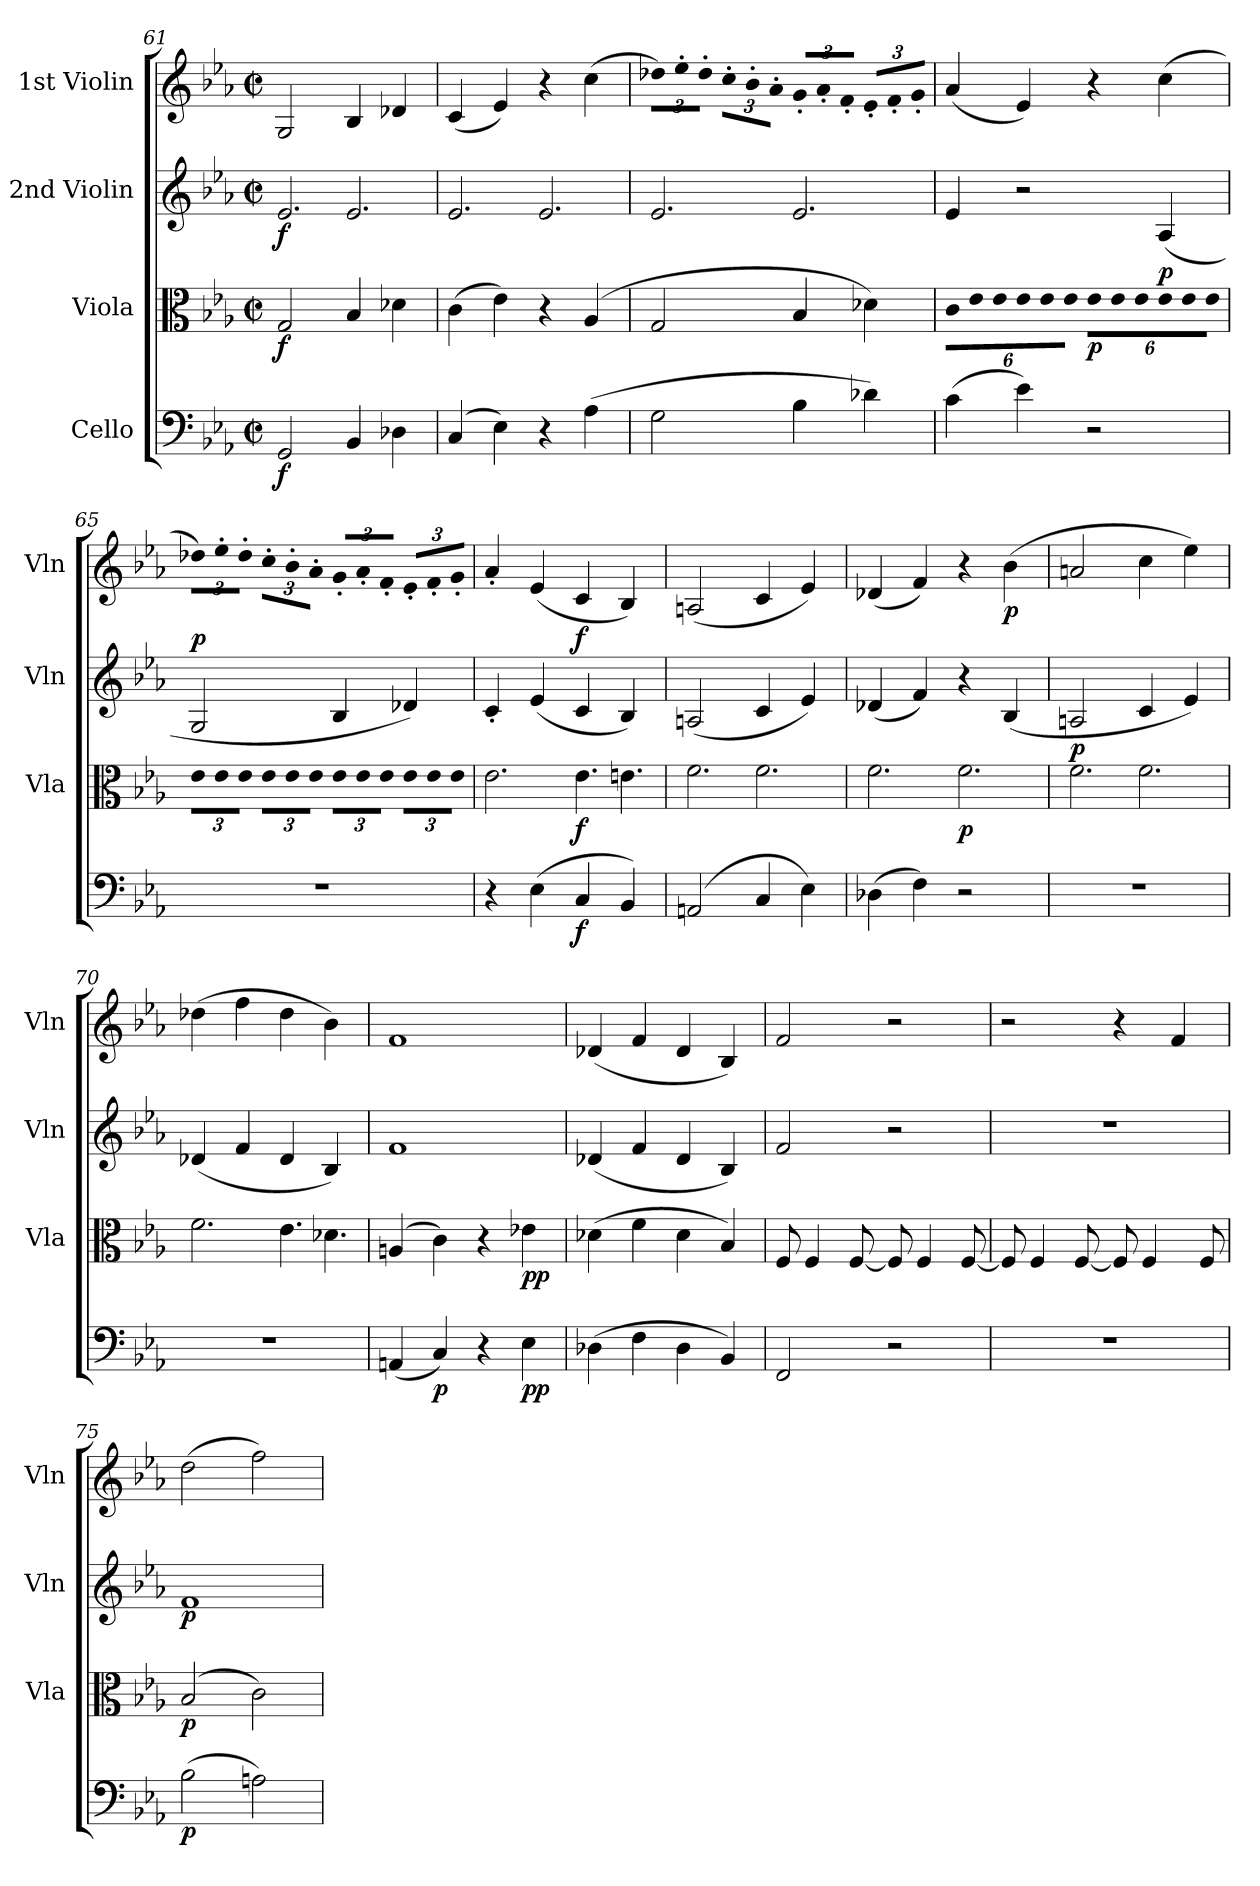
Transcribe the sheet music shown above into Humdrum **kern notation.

**kern	**dynam	**kern	**dynam	**kern	**dynam	**kern	**dynam
*part4	*part4	*part3	*part3	*part2	*part2	*part1	*part1
*staff4	*staff4	*staff3	*staff3	*staff2	*staff2	*staff1	*staff1
*I"Cello	*	*I"Viola	*	*I"2nd Violin	*	*I"1st Violin	*
*	*	*I'Vla	*	*I'Vln	*	*I'Vln	*
*clefF4	*	*clefC3	*	*clefG2	*	*clefG2	*
*k[b-e-a-]	*	*k[b-e-a-]	*	*k[b-e-a-]	*	*k[b-e-a-]	*
*E-:	*	*E-:	*	*E-:	*	*E-:	*
*M2/2	*	*M2/2	*	*M2/2	*	*M2/2	*
*met(c|)	*	*met(c|)	*	*met(c|)	*	*met(c|)	*
=61	=61	=61	=61	=61	=61	=61	=61
!	!LO:DY:b	!	!LO:DY:b	!LO:N:vis=2.	!LO:DY:b	!	!
2GG/	f	2G/	f	2e-/	f	2G/	.
!	!	!	!	!LO:N:vis=2.	!	!	!
4BB-/	.	4B-/	.	2e-/	.	4B-/	.
4D-X\	.	4d-X\	.	.	.	4d-X/	.
=62	=62	=62	=62	=62	=62	=62	=62
!	!	!	!	!LO:N:vis=2.	!	!	!
(4C/	.	(4c\	.	2e-/	.	(4c/	.
4E-\)	.	4e-\)	.	.	.	4e-/)	.
!	!	!	!	!LO:N:vis=2.	!	!	!
4r	.	4r	.	2e-/	.	4r	.
(4A-\	.	(4A-/	.	.	.	(4cc\	.
=63	=63	=63	=63	=63	=63	=63	=63
!	!	!	!	!LO:N:vis=2.	!	!LO:N:vis=8	!
2G\	.	2G/	.	2e-/	.	12dd-X\L)	.
!	!	!	!	!	!	!LO:N:vis=8	!
.	.	.	.	.	.	12ee-'\	.
!	!	!	!	!	!	!LO:N:vis=8	!
.	.	.	.	.	.	12dd-'\J	.
!	!	!	!	!	!	!LO:N:vis=8	!
.	.	.	.	.	.	12cc'\L	.
!	!	!	!	!	!	!LO:N:vis=8	!
.	.	.	.	.	.	12b-'\	.
!	!	!	!	!	!	!LO:N:vis=8	!
.	.	.	.	.	.	12a-'\J	.
!	!	!	!	!LO:N:vis=2.	!	!LO:N:vis=8	!
4B-\	.	4B-/	.	2e-/	.	12g'/L	.
!	!	!	!	!	!	!LO:N:vis=8	!
.	.	.	.	.	.	12a-'/	.
!	!	!	!	!	!	!LO:N:vis=8	!
.	.	.	.	.	.	12f'/J	.
!	!	!	!	!	!	!LO:N:vis=8	!
4d-X\)	.	4d-X\)	.	.	.	12e-'/L	.
!	!	!	!	!	!	!LO:N:vis=8	!
.	.	.	.	.	.	12f'/	.
!	!	!	!	!	!	!LO:N:vis=8	!
.	.	.	.	.	.	12g'/J	.
=64	=64	=64	=64	=64	=64	=64	=64
!	!	!LO:N:vis=8	!	!	!	!	!
(4c\	.	12c\L	.	4e-/	.	(4a-/	.
!	!	!LO:N:vis=8	!	!	!	!	!
.	.	12e-\	.	.	.	.	.
!	!	!LO:N:vis=8	!	!	!	!	!
.	.	12e-\	.	.	.	.	.
!	!	!LO:N:vis=8	!	!	!	!	!
4e-\)	.	12e-\	.	2r	.	4e-/)	.
!	!	!LO:N:vis=8	!	!	!	!	!
.	.	12e-\	.	.	.	.	.
!	!	!LO:N:vis=8	!	!	!	!	!
.	.	12e-\J	.	.	.	.	.
!	!	!LO:N:vis=8	!LO:DY:b	!	!	!	!
2r	.	12e-\L	p	.	.	4r	.
!	!	!LO:N:vis=8	!	!	!	!	!
.	.	12e-\	.	.	.	.	.
!	!	!LO:N:vis=8	!	!	!	!	!
.	.	12e-\	.	.	.	.	.
!	!	!LO:N:vis=8	!LO:DY:a	!	!	!	!
.	.	12e-\	p	(4A-/	.	(4cc\	.
!	!	!LO:N:vis=8	!	!	!	!	!
.	.	12e-\	.	.	.	.	.
!	!	!LO:N:vis=8	!	!	!	!	!
.	.	12e-\J	.	.	.	.	.
=65	=65	=65	=65	=65	=65	=65	=65
!	!	!LO:N:vis=8	!	!	!LO:DY:a	!LO:N:vis=8	!
1r	.	12e-\L	.	2G/	p	12dd-X\L)	.
!	!	!LO:N:vis=8	!	!	!	!LO:N:vis=8	!
.	.	12e-\	.	.	.	12ee-'\	.
!	!	!LO:N:vis=8	!	!	!	!LO:N:vis=8	!
.	.	12e-\J	.	.	.	12dd-'\J	.
!	!	!LO:N:vis=8	!	!	!	!LO:N:vis=8	!
.	.	12e-\L	.	.	.	12cc'\L	.
!	!	!LO:N:vis=8	!	!	!	!LO:N:vis=8	!
.	.	12e-\	.	.	.	12b-'\	.
!	!	!LO:N:vis=8	!	!	!	!LO:N:vis=8	!
.	.	12e-\J	.	.	.	12a-'\J	.
!	!	!LO:N:vis=8	!	!	!	!LO:N:vis=8	!
.	.	12e-\L	.	4B-/	.	12g'/L	.
!	!	!LO:N:vis=8	!	!	!	!LO:N:vis=8	!
.	.	12e-\	.	.	.	12a-'/	.
!	!	!LO:N:vis=8	!	!	!	!LO:N:vis=8	!
.	.	12e-\J	.	.	.	12f'/J	.
!	!	!LO:N:vis=8	!	!	!	!LO:N:vis=8	!
.	.	12e-\L	.	4d-X/)	.	12e-'/L	.
!	!	!LO:N:vis=8	!	!	!	!LO:N:vis=8	!
.	.	12e-\	.	.	.	12f'/	.
!	!	!LO:N:vis=8	!	!	!	!LO:N:vis=8	!
.	.	12e-\J	.	.	.	12g'/J	.
!!LO:LB:g=z
=66	=66	=66	=66	=66	=66	=66	=66
!	!	!LO:N:vis=2.	!	!	!	!	!
4r	.	2e-\	.	4c'/	.	4a-'/	.
(4E-\	.	.	.	(4e-/	.	(4e-/	.
!	!LO:DY:b	!LO:N:vis=4.	!LO:DY:b	!	!LO:DY:a	!	!
4C/	f	4e-\	f	4c/	f	4c/	.
!	!	!LO:N:vis=4.	!	!	!	!	!
4BB-/)	.	4en\	.	4B-/)	.	4B-/)	.
=67	=67	=67	=67	=67	=67	=67	=67
!	!	!LO:N:vis=2.	!	!	!	!	!
(2AAn/	.	2f\	.	(2An/	.	(2An/	.
!	!	!LO:N:vis=2.	!	!	!	!	!
4C/	.	2f\	.	4c/	.	4c/	.
4E-\)	.	.	.	4e-/)	.	4e-/)	.
=68	=68	=68	=68	=68	=68	=68	=68
!	!	!LO:N:vis=2.	!	!	!	!	!
(4D-X\	.	2f\	.	(4d-X/	.	(4d-X/	.
4F\)	.	.	.	4f/)	.	4f/)	.
!	!	!LO:N:vis=2.	!LO:DY:b	!	!	!	!
2r	.	2f\	p	4r	.	4r	.
!	!	!	!	!	!	!	!LO:DY:b
.	.	.	.	(4B-/	.	(4b-\	p
=69	=69	=69	=69	=69	=69	=69	=69
!	!	!LO:N:vis=2.	!LO:DY:a	!	!	!	!
1r	.	2f\	p	2An/	.	2an/	.
!	!	!LO:N:vis=2.	!	!	!	!	!
.	.	2f\	.	4c/	.	4cc\	.
.	.	.	.	4e-/)	.	4ee-\)	.
=70	=70	=70	=70	=70	=70	=70	=70
!	!	!LO:N:vis=2.	!	!	!	!	!
1r	.	2f\	.	(4d-X/	.	(4dd-X\	.
.	.	.	.	4f/	.	4ff\	.
!	!	!LO:N:vis=4.	!	!	!	!	!
.	.	4e-\	.	4d-/	.	4dd-\	.
!	!	!LO:N:vis=4.	!	!	!	!	!
.	.	4d-X\	.	4B-/)	.	4b-\)	.
=71	=71	=71	=71	=71	=71	=71	=71
(4AAn/	.	(4An/	.	1f	.	1f	.
!	!LO:DY:b	!	!	!	!	!	!
4C/)	p	4c\)	.	.	.	.	.
4r	.	4r	.	.	.	.	.
!	!LO:DY:b	!	!LO:DY:b	!	!	!	!
4E-\	pp	4e-X\	pp	.	.	.	.
=72	=72	=72	=72	=72	=72	=72	=72
(4D-X\	.	(4d-X\	.	(4d-X/	.	(4d-X/	.
4F\	.	4f\	.	4f/	.	4f/	.
4D-\	.	4d-\	.	4d-/	.	4d-/	.
4BB-/)	.	4B-/)	.	4B-/)	.	4B-/)	.
=73	=73	=73	=73	=73	=73	=73	=73
2FF/	.	8F/	.	2f/	.	2f/	.
.	.	4F/	.	.	.	.	.
.	.	[8F/	.	.	.	.	.
2r	.	8F/]	.	2r	.	2r	.
.	.	4F/	.	.	.	.	.
.	.	[8F/	.	.	.	.	.
=74	=74	=74	=74	=74	=74	=74	=74
1r	.	8F/]	.	1r	.	2r	.
.	.	4F/	.	.	.	.	.
.	.	[8F/	.	.	.	.	.
.	.	8F/]	.	.	.	4r	.
.	.	4F/	.	.	.	.	.
.	.	.	.	.	.	4f/	.
.	.	8F/	.	.	.	.	.
=75	=75	=75	=75	=75	=75	=75	=75
!	!LO:DY:b	!	!LO:DY:b	!	!LO:DY:b	!	!
(2B-\	p	(2B-/	p	1f	p	(2dd\	.
2An\)	.	2c\)	.	.	.	2ff\)	.
=	=	=	=	=	=	=	=
*-	*-	*-	*-	*-	*-	*-	*-
